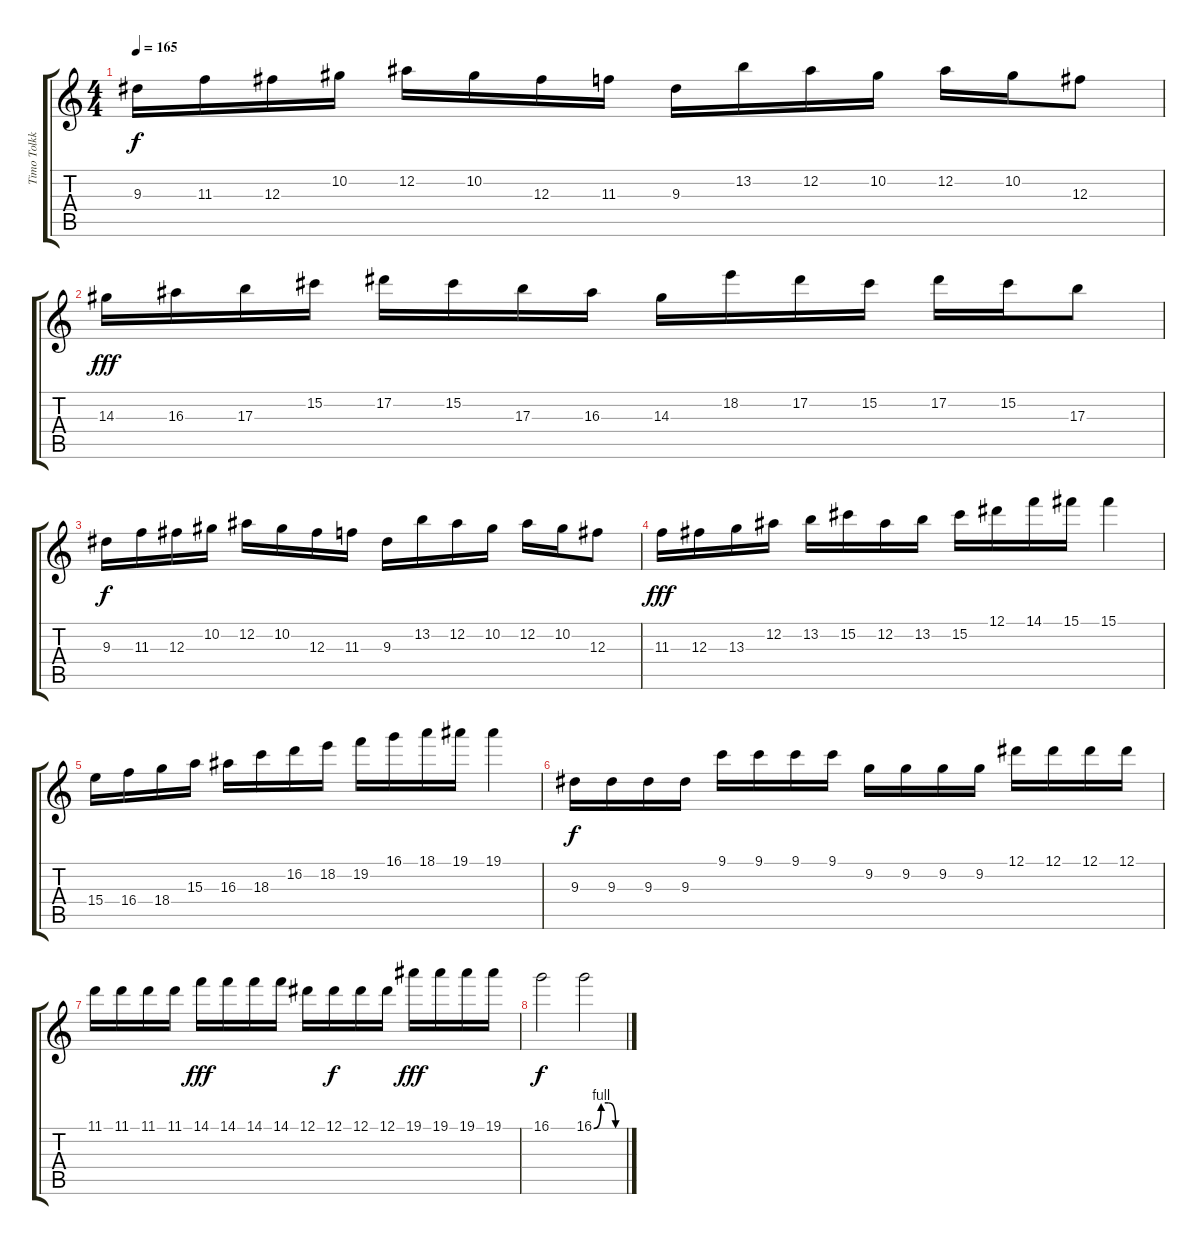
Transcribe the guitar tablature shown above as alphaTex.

\track ("Timo Tolkki" "Timo Tolkk") {instrument distortionguitar}
\staff {score tabs}
\tuning (Eb4 Bb3 Gb3 Db3 Ab2 Eb2) {hide}
\ts (4 4)
\tempo 165
\clef g2
\ks c
9.3.16{dy f} 11.3.16 12.3.16 10.2.16 12.2.16 10.2.16 12.3.16 11.3.16 9.3.16 13.2.16 12.2.16 10.2.16 12.2.16 10.2.16 12.3.8 |
14.3.16{dy fff} 16.3.16 17.3.16 15.2.16 17.2.16 15.2.16 17.3.16 16.3.16 14.3.16 18.2.16 17.2.16 15.2.16 17.2.16 15.2.16 17.3.8 |
9.3.16{dy f} 11.3.16 12.3.16 10.2.16 12.2.16 10.2.16 12.3.16 11.3.16 9.3.16 13.2.16 12.2.16 10.2.16 12.2.16 10.2.16 12.3.8 |
11.3.16{dy fff} 12.3.16 13.3.16 12.2.16 13.2.16 15.2.16 12.2.16 13.2.16 15.2.16 12.1.16 14.1.16 15.1.16 15.1.4 |
15.4.16 16.4.16 18.4.16 15.3.16 16.3.16 18.3.16 16.2.16 18.2.16 19.2.16 16.1.16 18.1.16 19.1.16 19.1.4 |
9.3.16{dy f} 9.3.16 9.3.16 9.3.16 9.1.16 9.1.16 9.1.16 9.1.16 9.2.16 9.2.16 9.2.16 9.2.16 12.1.16 12.1.16 12.1.16 12.1.16 |
11.1.16 11.1.16 11.1.16 11.1.16 14.1.16{dy fff} 14.1.16 14.1.16 14.1.16 12.1.16 12.1.16{dy f} 12.1.16 12.1.16 19.1.16{dy fff} 19.1.16 19.1.16 19.1.16 |
16.1.2{dy f} 16.1{be (custom 0 0 15 4 30 4 45 0 60 0)}.2
